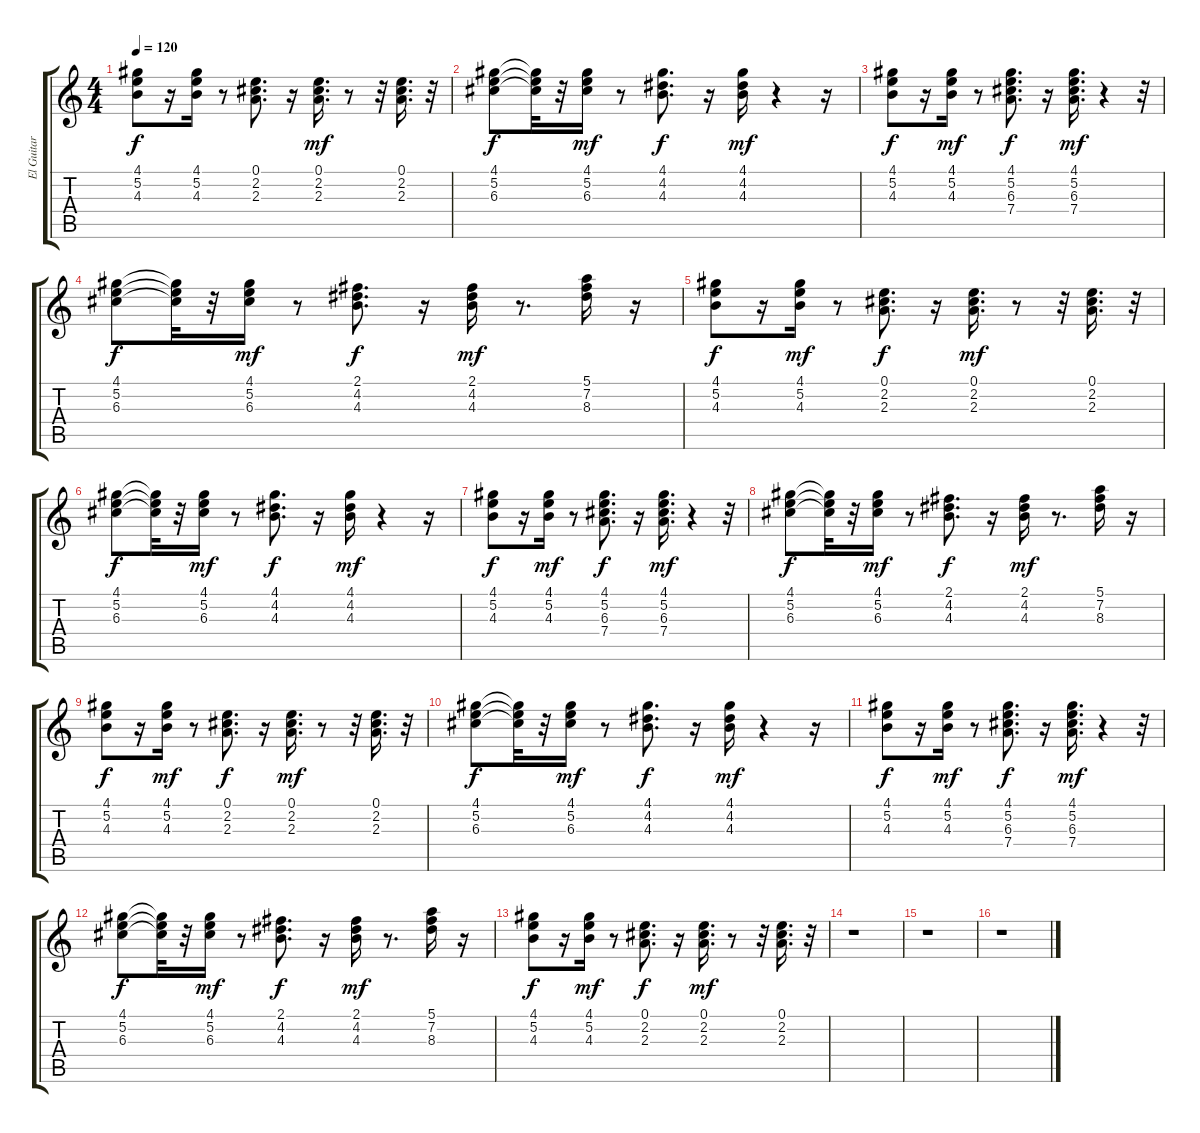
\track ("El Guitar " "El Guitar ") {instrument electricguitarjazz}
\staff {score tabs}
\tuning (E4 B3 G3 D3 A2 E2) {hide}
\ts (4 4)
\tempo 120
\clef g2
\ks c
(4.1 5.2 4.3).8{dy f} r.16 (4.1 5.2 4.3).16 r.8 (0.1 2.2 2.3).8{d} r.16 (0.1 2.2 2.3).16{d dy mf} r.8 r.32 (0.1 2.2 2.3).16{d} r.32 |
(4.1 5.2 6.3).8{dy f} (4.1{t} 5.2{t} 6.3{t}).32 r.32 (4.1 5.2 6.3).16{dy mf} r.8 (4.1 4.2 4.3).8{d dy f} r.16 (4.1 4.2 4.3).16{dy mf} r.4 r.16 |
(4.1 5.2 4.3).8{dy f} r.16 (4.1 5.2 4.3).16{dy mf} r.8 (4.1 5.2 6.3 7.4).8{d dy f} r.16 (4.1 5.2 6.3 7.4).16{d dy mf} r.4 r.32 |
(4.1 5.2 6.3).8{dy f} (4.1{t} 5.2{t} 6.3{t}).32 r.32 (4.1 5.2 6.3).16{dy mf} r.8 (2.1 4.2 4.3).8{d dy f} r.16 (2.1 4.2 4.3).16{dy mf} r.8{d} (5.1 7.2 8.3).16 r.16 |
(4.1 5.2 4.3).8{dy f} r.16 (4.1 5.2 4.3).16{dy mf} r.8 (0.1 2.2 2.3).8{d dy f} r.16 (0.1 2.2 2.3).16{d dy mf} r.8 r.32 (0.1 2.2 2.3).16{d} r.32 |
(4.1 5.2 6.3).8{dy f} (4.1{t} 5.2{t} 6.3{t}).32 r.32 (4.1 5.2 6.3).16{dy mf} r.8 (4.1 4.2 4.3).8{d dy f} r.16 (4.1 4.2 4.3).16{dy mf} r.4 r.16 |
(4.1 5.2 4.3).8{dy f} r.16 (4.1 5.2 4.3).16{dy mf} r.8 (4.1 5.2 6.3 7.4).8{d dy f} r.16 (4.1 5.2 6.3 7.4).16{d dy mf} r.4 r.32 |
(4.1 5.2 6.3).8{dy f} (4.1{t} 5.2{t} 6.3{t}).32 r.32 (4.1 5.2 6.3).16{dy mf} r.8 (2.1 4.2 4.3).8{d dy f} r.16 (2.1 4.2 4.3).16{dy mf} r.8{d} (5.1 7.2 8.3).16 r.16 |
(4.1 5.2 4.3).8{dy f} r.16 (4.1 5.2 4.3).16{dy mf} r.8 (0.1 2.2 2.3).8{d dy f} r.16 (0.1 2.2 2.3).16{d dy mf} r.8 r.32 (0.1 2.2 2.3).16{d} r.32 |
(4.1 5.2 6.3).8{dy f} (4.1{t} 5.2{t} 6.3{t}).32 r.32 (4.1 5.2 6.3).16{dy mf} r.8 (4.1 4.2 4.3).8{d dy f} r.16 (4.1 4.2 4.3).16{dy mf} r.4 r.16 |
(4.1 5.2 4.3).8{dy f} r.16 (4.1 5.2 4.3).16{dy mf} r.8 (4.1 5.2 6.3 7.4).8{d dy f} r.16 (4.1 5.2 6.3 7.4).16{d dy mf} r.4 r.32 |
(4.1 5.2 6.3).8{dy f} (4.1{t} 5.2{t} 6.3{t}).32 r.32 (4.1 5.2 6.3).16{dy mf} r.8 (2.1 4.2 4.3).8{d dy f} r.16 (2.1 4.2 4.3).16{dy mf} r.8{d} (5.1 7.2 8.3).16 r.16 |
(4.1 5.2 4.3).8{dy f} r.16 (4.1 5.2 4.3).16{dy mf} r.8 (0.1 2.2 2.3).8{d dy f} r.16 (0.1 2.2 2.3).16{d dy mf} r.8 r.32 (0.1 2.2 2.3).16{d} r.32 |
r.1 |
r.1 |
r.1
